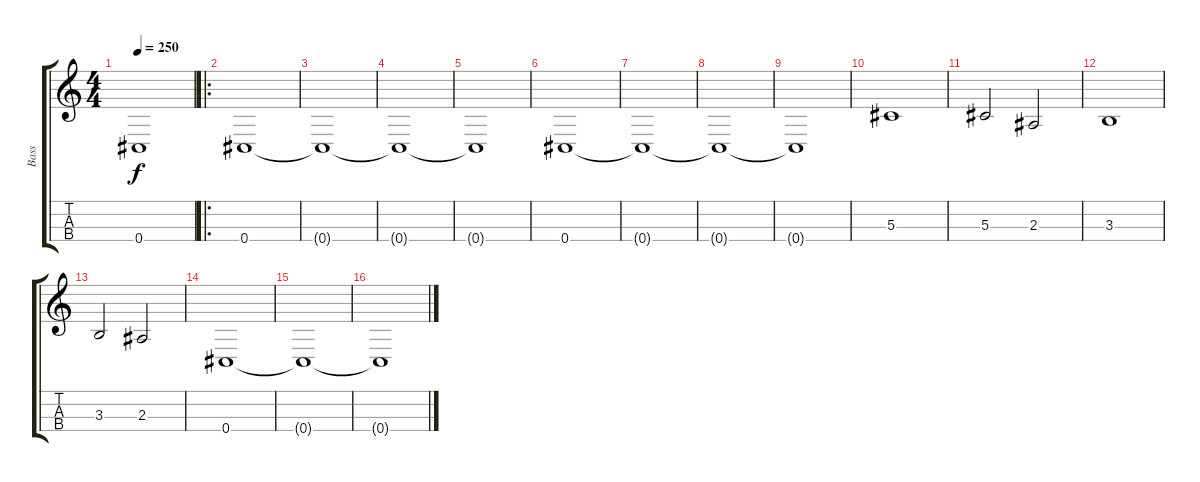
\track ("Bass" "Bass") {instrument electricbasspick}
\staff {score tabs}
\tuning (Gb3 Db3 Ab2 Db2) {hide}
\ts (4 4)
\tempo 250
\clef g2
\ks c
0.4{t}.1{dy f} |
\ro
0.4.1 |
0.4{t}.1 |
0.4{t}.1 |
0.4{t}.1 |
0.4.1 |
0.4{t}.1 |
0.4{t}.1 |
0.4{t}.1 |
5.3.1 |
5.3.2 2.3.2 |
3.3.1 |
3.3.2 2.3.2 |
0.4.1 |
0.4{t}.1 |
0.4{t}.1
